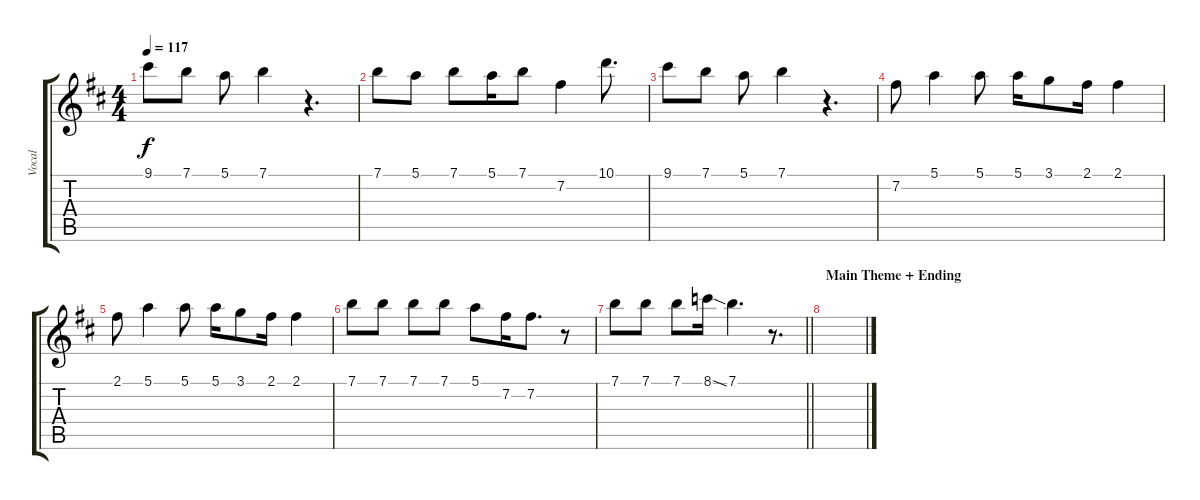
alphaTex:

\track ("Vocal" "Vocal") {instrument electricguitarclean}
\staff {score tabs}
\tuning (E4 B3 G3 D3 A2 E2) {hide}
\ts (4 4)
\tempo 117
\clef g2
\ks d
9.1.8{dy f} 7.1.8 5.1.8 7.1.4 r.4{d} |
7.1.8 5.1.8 7.1.8 5.1.16 7.1.8 7.2.4 10.1.8{d} |
9.1.8 7.1.8 5.1.8 7.1.4 r.4{d} |
7.2.8 5.1.4 5.1.8 5.1.16 3.1.8 2.1.16 2.1.4 |
2.1.8 5.1.4 5.1.8 5.1.16 3.1.8 2.1.16 2.1.4 |
7.1.8 7.1.8 7.1.8 7.1.8 5.1.8 7.2.16 7.2.8{d} r.8 |
\barLineRight lightlight
7.1.8 7.1.8 7.1.8 8.1{ss}.16 7.1.4{d} r.8{d} |
\section ("" "Main Theme + Ending")
